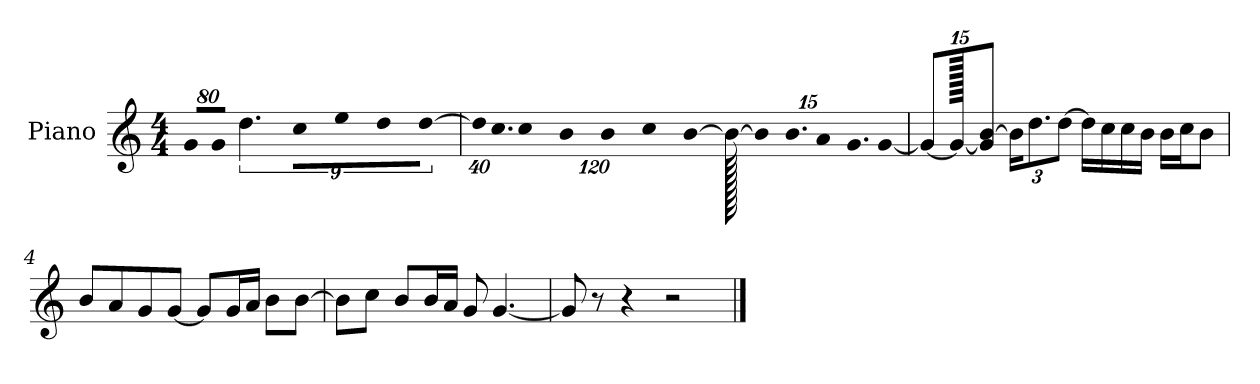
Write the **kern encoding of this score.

**kern
*part1
*staff1
*I"Piano
*I'P-no
*clefG2
*k[]
*M4/4
*MM90
=1
!LO:N:vis=8
640%71g/L
!LO:N:vis=8
640%71g/J
9%2.dd\
!LO:N:vis=8
640%71cc\L
!LO:N:vis=8
640%71ee\
!LO:N:vis=8
640%71dd\
!LO:N:vis=8
[640%71dd\J
=2
*Xbrackettup
!LO:N:vis=32
640%23dd\KLL]
!LO:N:vis=16.
960%103cc\
!LO:N:vis=16
1920%137cc\
!LO:N:vis=16
1920%137b\
!LO:N:vis=16
1920%137b\
!LO:N:vis=32
640%23cc\K
[384%41b\J
1920b\_
!LO:N:vis=32
640%23b/KLL]
!LO:N:vis=16.
960%103b/J
!LO:N:vis=8
960%137a/
!LO:N:vis=16.
960%103g/L
[160%17g/J
=3
8g/L_
960g/_
8g/] [8b/J
24b\KL]
12.dd\
[12dd\J
16dd\LL]
16cc\
16cc\
16b\JJ
16b\LL
16cc\J
8b\J
!!LO:LB:g=z
=4
8b/L
8a/
8g/
[8g/J
8g/L]
16g/L
16a/JJ
8b\L
[8b\J
=5
8b\L]
8cc\J
8b/L
16b/L
16a/JJ
8g/
[4.g/
=6
8g/]
8r
4r
2r
==
*-
